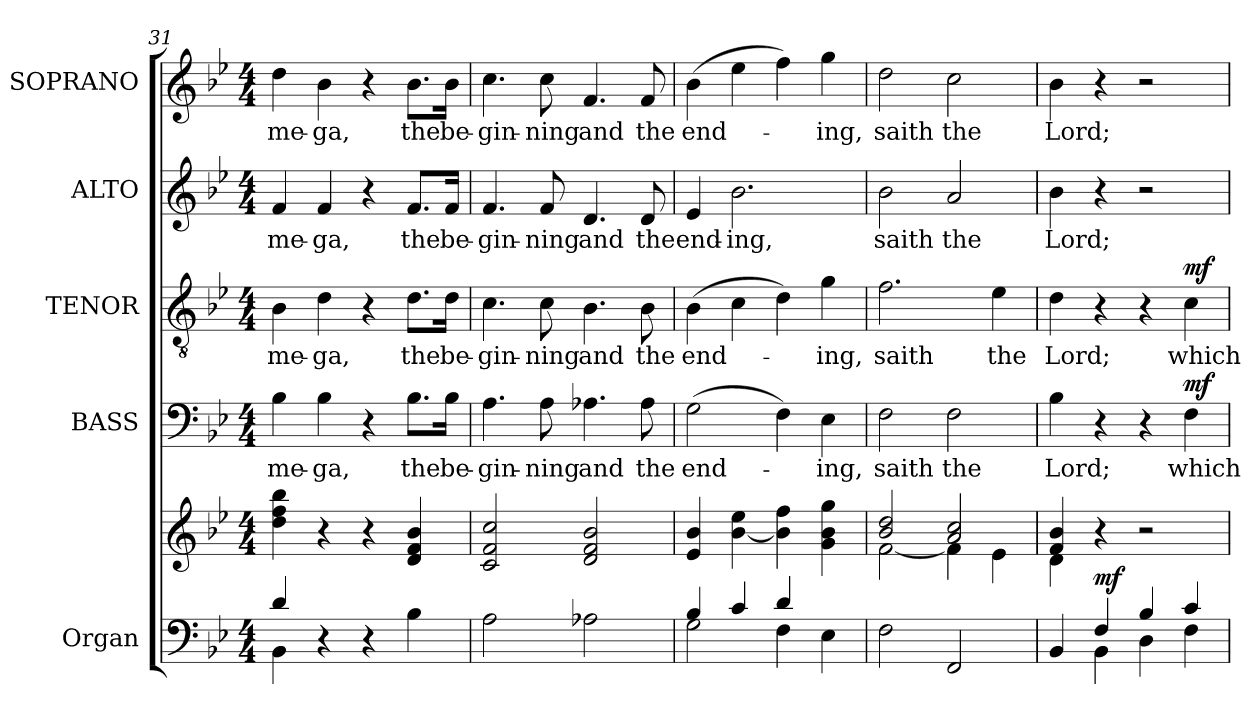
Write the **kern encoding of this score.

**kern	**kern	**dynam	**kern	**text	**dynam	**kern	**text	**dynam	**kern	**text	**kern	**text
*part5	*part5	*part5	*part4	*part4	*part4	*part3	*part3	*part3	*part2	*part2	*part1	*part1
*staff6	*staff5	*staff5/6	*staff4	*staff4	*staff4	*staff3	*staff3	*staff3	*staff2	*staff2	*staff1	*staff1
*I"Organ	*	*	*I"BASS	*	*	*I"TENOR	*	*	*I"ALTO	*	*I"SOPRANO	*
*I'Org.	*	*	*I'B.	*	*	*I'T.	*	*	*I'A.	*	*I'S.	*
*clefF4	*clefG2	*	*clefF4	*	*	*clefGv2	*	*	*clefG2	*	*clefG2	*
*	*	*	*	*	*	*ITrd7c12	*	*	*	*	*	*
*k[b-e-]	*k[b-e-]	*	*k[b-e-]	*	*	*k[b-e-]	*	*	*k[b-e-]	*	*k[b-e-]	*
*B-:	*B-:	*	*B-:	*	*	*B-:	*	*	*B-:	*	*B-:	*
*M4/4	*M4/4	*	*M4/4	*	*	*M4/4	*	*	*M4/4	*	*M4/4	*
=31	=31	=31	=31	=31	=31	=31	=31	=31	=31	=31	=31	=31
*^	*	*	*	*	*	*	*	*	*	*	*	*
!	!	!	!	!	!LO:LY:b:color=#000000	!	!	!	!	!	!	!	!
!	!	!	!	!	!	!	!	!LO:LY:b:color=#000000	!	!	!	!	!
!	!	!	!	!	!	!	!	!	!	!	!LO:LY:b:color=#000000	!	!
!	!	!	!	!	!	!	!	!	!	!	!	!	!LO:LY:b:color=#000000
4di/	4BB-i\	4ddi\ 4ffi 4bb-i	.	4B-i\	-me-	.	4BB-i\	-me-	.	4fi/	-me-	4ddi\	-me-
!	!	!	!	!	!LO:LY:b:color=#000000	!	!	!	!	!	!	!	!
!	!	!	!	!	!	!	!	!LO:LY:b:color=#000000	!	!	!	!	!
!	!	!	!	!	!	!	!	!	!	!	!LO:LY:b:color=#000000	!	!
!	!	!	!	!	!	!	!	!	!	!	!	!	!LO:LY:b:color=#000000
4r	4ryy	4r	.	4B-i\	-ga,	.	4Di\	-ga,	.	4fi/	-ga,	4b-i\	-ga,
4r	2ryy	4r	.	4r	.	.	4r	.	.	4r	.	4r	.
!	!	!	!	!	!LO:LY:b:color=#000000	!	!	!	!	!	!	!	!
!	!	!	!	!	!	!	!	!LO:LY:b:color=#000000	!	!	!	!	!
!	!	!	!	!	!	!	!	!	!	!	!LO:LY:b:color=#000000	!	!
!	!	!	!	!	!	!	!	!	!	!	!	!	!LO:LY:b:color=#000000
4B-i\	.	4di/ 4fi 4b-i	.	8.B-i\L	the	.	8.Di\L	the	.	8.fi/L	the	8.b-i\L	the
!	!	!	!	!	!LO:LY:b:color=#000000	!	!	!	!	!	!	!	!
!	!	!	!	!	!	!	!	!LO:LY:b:color=#000000	!	!	!	!	!
!	!	!	!	!	!	!	!	!	!	!	!LO:LY:b:color=#000000	!	!
!	!	!	!	!	!	!	!	!	!	!	!	!	!LO:LY:b:color=#000000
.	.	.	.	16B-i\Jk	be-	.	16Di\Jk	be-	.	16fi/Jk	be-	16b-i\Jk	be-
*v	*v	*	*	*	*	*	*	*	*	*	*	*	*
=32	=32	=32	=32	=32	=32	=32	=32	=32	=32	=32	=32	=32
!	!	!	!	!LO:LY:b:color=#000000	!	!	!	!	!	!	!	!
!	!	!	!	!	!	!	!LO:LY:b:color=#000000	!	!	!	!	!
!	!	!	!	!	!	!	!	!	!	!LO:LY:b:color=#000000	!	!
!	!	!	!	!	!	!	!	!	!	!	!	!LO:LY:b:color=#000000
2Ai\	2ci/ 2fi 2cci	.	4.Ai\	-gin-	.	4.Ci\	-gin-	.	4.fi/	-gin-	4.cci\	-gin-
!	!	!	!	!LO:LY:b:color=#000000	!	!	!	!	!	!	!	!
!	!	!	!	!	!	!	!LO:LY:b:color=#000000	!	!	!	!	!
!	!	!	!	!	!	!	!	!	!	!LO:LY:b:color=#000000	!	!
!	!	!	!	!	!	!	!	!	!	!	!	!LO:LY:b:color=#000000
.	.	.	8Ai\	-ning	.	8Ci\	-ning	.	8fi/	-ning	8cci\	-ning
!	!	!	!	!LO:LY:b:color=#000000	!	!	!	!	!	!	!	!
!	!	!	!	!	!	!	!LO:LY:b:color=#000000	!	!	!	!	!
!	!	!	!	!	!	!	!	!	!	!LO:LY:b:color=#000000	!	!
!	!	!	!	!	!	!	!	!	!	!	!	!LO:LY:b:color=#000000
2A-Xi\	2di/ 2fi 2b-i	.	4.A-Xi\	and	.	4.BB-i\	and	.	4.di/	and	4.fi/	and
!	!	!	!	!LO:LY:b:color=#000000	!	!	!	!	!	!	!	!
!	!	!	!	!	!	!	!LO:LY:b:color=#000000	!	!	!	!	!
!	!	!	!	!	!	!	!	!	!	!LO:LY:b:color=#000000	!	!
!	!	!	!	!	!	!	!	!	!	!	!	!LO:LY:b:color=#000000
.	.	.	8A-i\	the	.	8BB-i\	the	.	8di/	the	8fi/	the
=33	=33	=33	=33	=33	=33	=33	=33	=33	=33	=33	=33	=33
*^	*	*	*	*	*	*	*	*	*	*	*	*
!	!	!	!	!	!LO:LY:b:color=#000000	!	!	!	!	!	!	!	!
!	!	!	!	!	!	!	!	!LO:LY:b:color=#000000	!	!	!	!	!
!	!	!	!	!	!	!	!	!	!	!	!LO:LY:b:color=#000000	!	!
!	!	!	!	!	!	!	!	!	!	!	!	!	!LO:LY:b:color=#000000
4B-i/	2Gi\	4e-i/ 4b-i	.	(2Gi\	end-	.	(4BB-i\	end-	.	4e-i/	end-	(4b-i\	end-
!	!	!	!	!	!	!	!	!	!	!	!LO:LY:b:color=#000000	!	!
4ci/	.	[4b-i\ 4ee-i	.	.	.	.	4Ci\	.	.	2.b-i\	-ing,	4ee-i\	.
4di/	4Fi\	4b-i\] 4ffi	.	4Fi\)	.	.	4Di\)	.	.	.	.	4ffi\)	.
!	!	!	!	!	!LO:LY:b:color=#000000	!	!	!	!	!	!	!	!
!	!	!	!	!	!	!	!	!LO:LY:b:color=#000000	!	!	!	!	!
!	!	!	!	!	!	!	!	!	!	!	!	!	!LO:LY:b:color=#000000
4E-i\	4ryy	4gi\ 4b-i 4ggi	.	4E-i\	-ing,	.	4Gi\	-ing,	.	.	.	4ggi\	-ing,
*v	*v	*	*	*	*	*	*	*	*	*	*	*	*
=34	=34	=34	=34	=34	=34	=34	=34	=34	=34	=34	=34	=34
*	*^	*	*	*	*	*	*	*	*	*	*	*
*^	*	*	*	*	*	*	*	*	*	*	*	*	*
!	!	!	!	!	!	!LO:LY:b:color=#000000	!	!	!	!	!	!	!	!
*v	*v	*	*	*	*	*	*	*	*	*	*	*	*	*
*^	*	*	*	*	*	*	*	*	*	*	*	*	*
!	!	!	!	!	!	!	!	!	!LO:LY:b:color=#000000	!	!	!	!	!
*v	*v	*	*	*	*	*	*	*	*	*	*	*	*	*
*^	*	*	*	*	*	*	*	*	*	*	*	*	*
!	!	!	!	!	!	!	!	!	!	!	!	!LO:LY:b:color=#000000	!	!
*v	*v	*	*	*	*	*	*	*	*	*	*	*	*	*
*^	*	*	*	*	*	*	*	*	*	*	*	*	*
!	!	!	!	!	!	!	!	!	!	!	!	!	!	!LO:LY:b:color=#000000
*v	*v	*	*	*	*	*	*	*	*	*	*	*	*	*
2Fi\	2b-i/ 2ddi	[2fi\	.	2Fi\	saith	.	2.Fi\	saith	.	2b-i\	saith	2ddi\	saith
!	!	!	!	!	!LO:LY:b:color=#000000	!	!	!	!	!	!	!	!
!	!	!	!	!	!	!	!	!	!	!	!LO:LY:b:color=#000000	!	!
!	!	!	!	!	!	!	!	!	!	!	!	!	!LO:LY:b:color=#000000
2FFi/	2ai/ 2cci	4fi\]	.	2Fi\	the	.	.	.	.	2ai/	the	2cci\	the
!	!	!	!	!	!	!	!	!LO:LY:b:color=#000000	!	!	!	!	!
.	.	4e-i\	.	.	.	.	4E-i\	the	.	.	.	.	.
=35	=35	=35	=35	=35	=35	=35	=35	=35	=35	=35	=35	=35	=35
*^	*	*	*	*	*	*	*	*	*	*	*	*	*
!	!	!	!	!	!	!LO:LY:b:color=#000000	!	!	!	!	!	!	!	!
!	!	!	!	!	!	!	!	!	!LO:LY:b:color=#000000	!	!	!	!	!
!	!	!	!	!	!	!	!	!	!	!	!	!LO:LY:b:color=#000000	!	!
!	!	!	!	!	!	!	!	!	!	!	!	!	!	!LO:LY:b:color=#000000
4ryy	4BB-i/	4fi/ 4b-i	4di\	.	4B-i\	Lord;	.	4Di\	Lord;	.	4b-i\	Lord;	4b-i\	Lord;
4Fi/	4BB-i\	4r	4ryy	mf	4r	.	.	4r	.	.	4r	.	4r	.
4B-i/	4Di\	2r	2ryy	.	4r	.	.	4r	.	.	2r	.	2r	.
!	!	!	!	!	!	!LO:LY:b:color=#000000	!	!	!	!	!	!	!	!
!	!	!	!	!	!	!	!	!	!LO:LY:b:color=#000000	!	!	!	!	!
4ci/	4Fi\	.	.	.	4Fi\	which	mf	4Ci\	which	mf	.	.	.	.
*v	*v	*	*	*	*	*	*	*	*	*	*	*	*	*
*	*v	*v	*	*	*	*	*	*	*	*	*	*	*
=	=	=	=	=	=	=	=	=	=	=	=	=
*-	*-	*-	*-	*-	*-	*-	*-	*-	*-	*-	*-	*-
